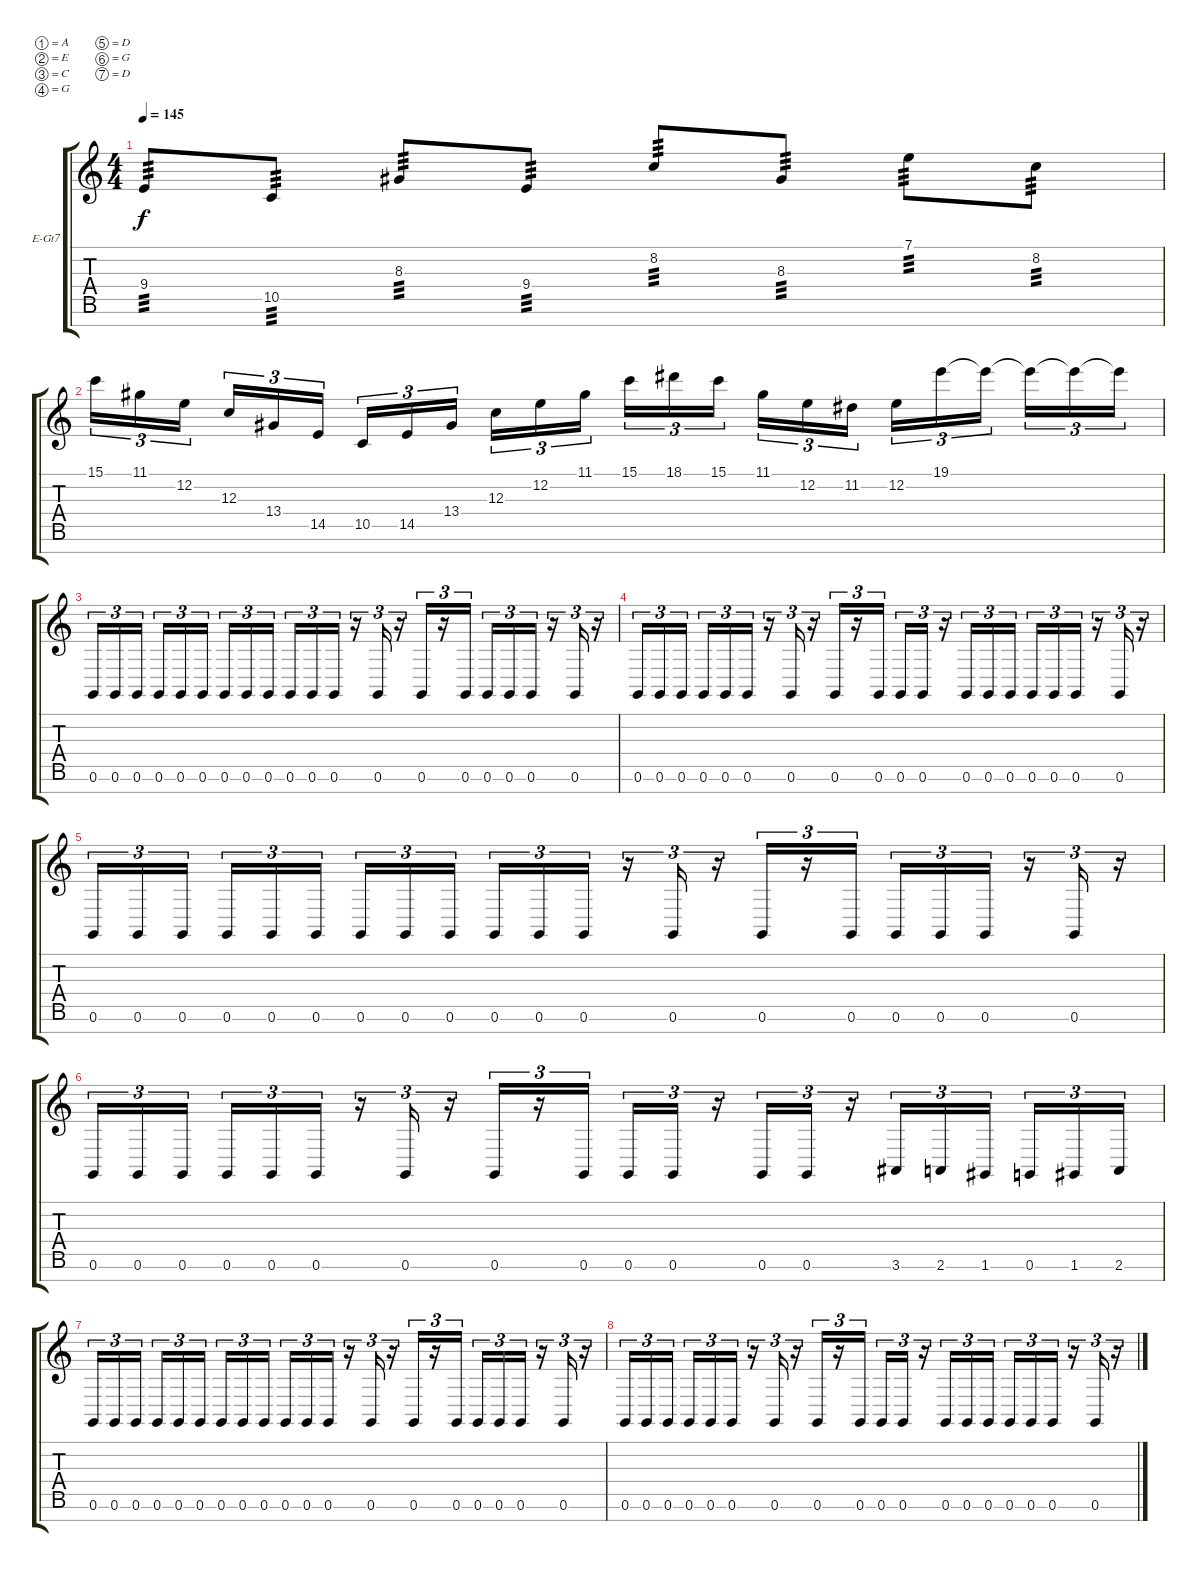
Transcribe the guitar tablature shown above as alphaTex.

\defaultSystemsLayout 4
\bracketExtendMode groupsimilarinstruments
\firstSystemTrackNameOrientation horizontal
\otherSystemsTrackNameOrientation horizontal
\track ("Rhytm R" "E-Gt7") {instrument distortionguitar}
\staff {score tabs}
\tuning (A3 E3 C3 G2 D2 G1 D1)
\ts (4 4)
\tempo 145
\clef g2
\ks c
9.4.8{tp 3 dy f} 10.5.8{tp 3} 8.3.8{tp 3} 9.4.8{tp 3} 8.2.8{tp 3} 8.3.8{tp 3} 7.1.8{tp 3} 8.2.8{tp 3} |
15.1.16{tu (3 2)} 11.1.16{tu (3 2)} 12.2.16{tu (3 2)} 12.3.16{tu (3 2)} 13.4.16{tu (3 2)} 14.5.16{tu (3 2)} 10.5.16{tu (3 2)} 14.5.16{tu (3 2)} 13.4.16{tu (3 2)} 12.3.16{tu (3 2)} 12.2.16{tu (3 2)} 11.1.16{tu (3 2)} 15.1.16{tu (3 2)} 18.1.16{tu (3 2)} 15.1.16{tu (3 2)} 11.1.16{tu (3 2)} 12.2.16{tu (3 2)} 11.2.16{tu (3 2)} 12.2.16{tu (3 2)} 19.1.16{tu (3 2)} 19.1{t}.16{tu (3 2)} 19.1{t}.16{tu (3 2)} 19.1{t}.16{tu (3 2)} 19.1{t}.16{tu (3 2)} |
0.6.16{tu (3 2)} 0.6.16{tu (3 2)} 0.6.16{tu (3 2)} 0.6.16{tu (3 2)} 0.6.16{tu (3 2)} 0.6.16{tu (3 2)} 0.6.16{tu (3 2)} 0.6.16{tu (3 2)} 0.6.16{tu (3 2)} 0.6.16{tu (3 2)} 0.6.16{tu (3 2)} 0.6.16{tu (3 2)} r.16{tu (3 2)} 0.6.16{tu (3 2)} r.16{tu (3 2)} 0.6.16{tu (3 2)} r.16{tu (3 2)} 0.6.16{tu (3 2)} 0.6.16{tu (3 2)} 0.6.16{tu (3 2)} 0.6.16{tu (3 2)} r.16{tu (3 2)} 0.6.16{tu (3 2)} r.16{tu (3 2)} |
0.6.16{tu (3 2)} 0.6.16{tu (3 2)} 0.6.16{tu (3 2)} 0.6.16{tu (3 2)} 0.6.16{tu (3 2)} 0.6.16{tu (3 2)} r.16{tu (3 2)} 0.6.16{tu (3 2)} r.16{tu (3 2)} 0.6.16{tu (3 2)} r.16{tu (3 2)} 0.6.16{tu (3 2)} 0.6.16{tu (3 2)} 0.6.16{tu (3 2)} r.16{tu (3 2)} 0.6.16{tu (3 2)} 0.6.16{tu (3 2)} 0.6.16{tu (3 2)} 0.6.16{tu (3 2)} 0.6.16{tu (3 2)} 0.6.16{tu (3 2)} r.16{tu (3 2)} 0.6.16{tu (3 2)} r.16{tu (3 2)} |
0.6.16{tu (3 2)} 0.6.16{tu (3 2)} 0.6.16{tu (3 2)} 0.6.16{tu (3 2)} 0.6.16{tu (3 2)} 0.6.16{tu (3 2)} 0.6.16{tu (3 2)} 0.6.16{tu (3 2)} 0.6.16{tu (3 2)} 0.6.16{tu (3 2)} 0.6.16{tu (3 2)} 0.6.16{tu (3 2)} r.16{tu (3 2)} 0.6.16{tu (3 2)} r.16{tu (3 2)} 0.6.16{tu (3 2)} r.16{tu (3 2)} 0.6.16{tu (3 2)} 0.6.16{tu (3 2)} 0.6.16{tu (3 2)} 0.6.16{tu (3 2)} r.16{tu (3 2)} 0.6.16{tu (3 2)} r.16{tu (3 2)} |
0.6.16{tu (3 2)} 0.6.16{tu (3 2)} 0.6.16{tu (3 2)} 0.6.16{tu (3 2)} 0.6.16{tu (3 2)} 0.6.16{tu (3 2)} r.16{tu (3 2)} 0.6.16{tu (3 2)} r.16{tu (3 2)} 0.6.16{tu (3 2)} r.16{tu (3 2)} 0.6.16{tu (3 2)} 0.6.16{tu (3 2)} 0.6.16{tu (3 2)} r.16{tu (3 2)} 0.6.16{tu (3 2)} 0.6.16{tu (3 2)} r.16{tu (3 2)} 3.6.16{tu (3 2)} 2.6.16{tu (3 2)} 1.6.16{tu (3 2)} 0.6.16{tu (3 2)} 1.6.16{tu (3 2)} 2.6.16{tu (3 2)} |
0.6.16{tu (3 2)} 0.6.16{tu (3 2)} 0.6.16{tu (3 2)} 0.6.16{tu (3 2)} 0.6.16{tu (3 2)} 0.6.16{tu (3 2)} 0.6.16{tu (3 2)} 0.6.16{tu (3 2)} 0.6.16{tu (3 2)} 0.6.16{tu (3 2)} 0.6.16{tu (3 2)} 0.6.16{tu (3 2)} r.16{tu (3 2)} 0.6.16{tu (3 2)} r.16{tu (3 2)} 0.6.16{tu (3 2)} r.16{tu (3 2)} 0.6.16{tu (3 2)} 0.6.16{tu (3 2)} 0.6.16{tu (3 2)} 0.6.16{tu (3 2)} r.16{tu (3 2)} 0.6.16{tu (3 2)} r.16{tu (3 2)} |
0.6.16{tu (3 2)} 0.6.16{tu (3 2)} 0.6.16{tu (3 2)} 0.6.16{tu (3 2)} 0.6.16{tu (3 2)} 0.6.16{tu (3 2)} r.16{tu (3 2)} 0.6.16{tu (3 2)} r.16{tu (3 2)} 0.6.16{tu (3 2)} r.16{tu (3 2)} 0.6.16{tu (3 2)} 0.6.16{tu (3 2)} 0.6.16{tu (3 2)} r.16{tu (3 2)} 0.6.16{tu (3 2)} 0.6.16{tu (3 2)} 0.6.16{tu (3 2)} 0.6.16{tu (3 2)} 0.6.16{tu (3 2)} 0.6.16{tu (3 2)} r.16{tu (3 2)} 0.6.16{tu (3 2)} r.16{tu (3 2)}
